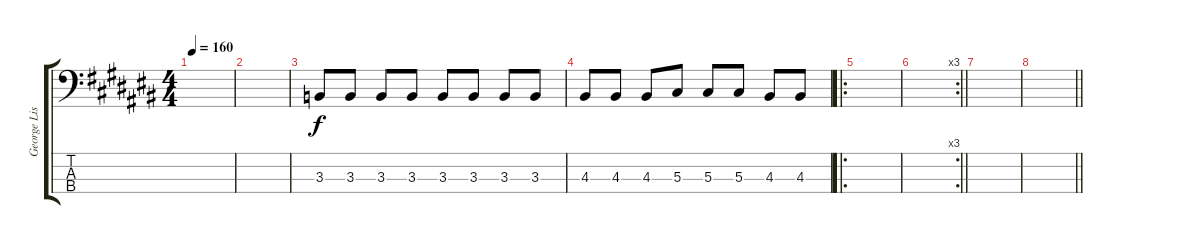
\track ("George Listing" "George Lis") {instrument electricbassfinger}
\staff {score tabs}
\tuning (Gb2 Db2 Ab1 Db1) {hide}
\ts (4 4)
\tempo 160
\clef f4
\ks c#
|
|
3.3.8 3.3.8 3.3.8 3.3.8 3.3.8 3.3.8 3.3.8 3.3.8 |
4.3.8 4.3.8 4.3.8 5.3.8 5.3.8 5.3.8 4.3.8 4.3.8 |
\ro
|
\rc 3
\barLineRight lightlight
|
|
\barLineRight lightlight
